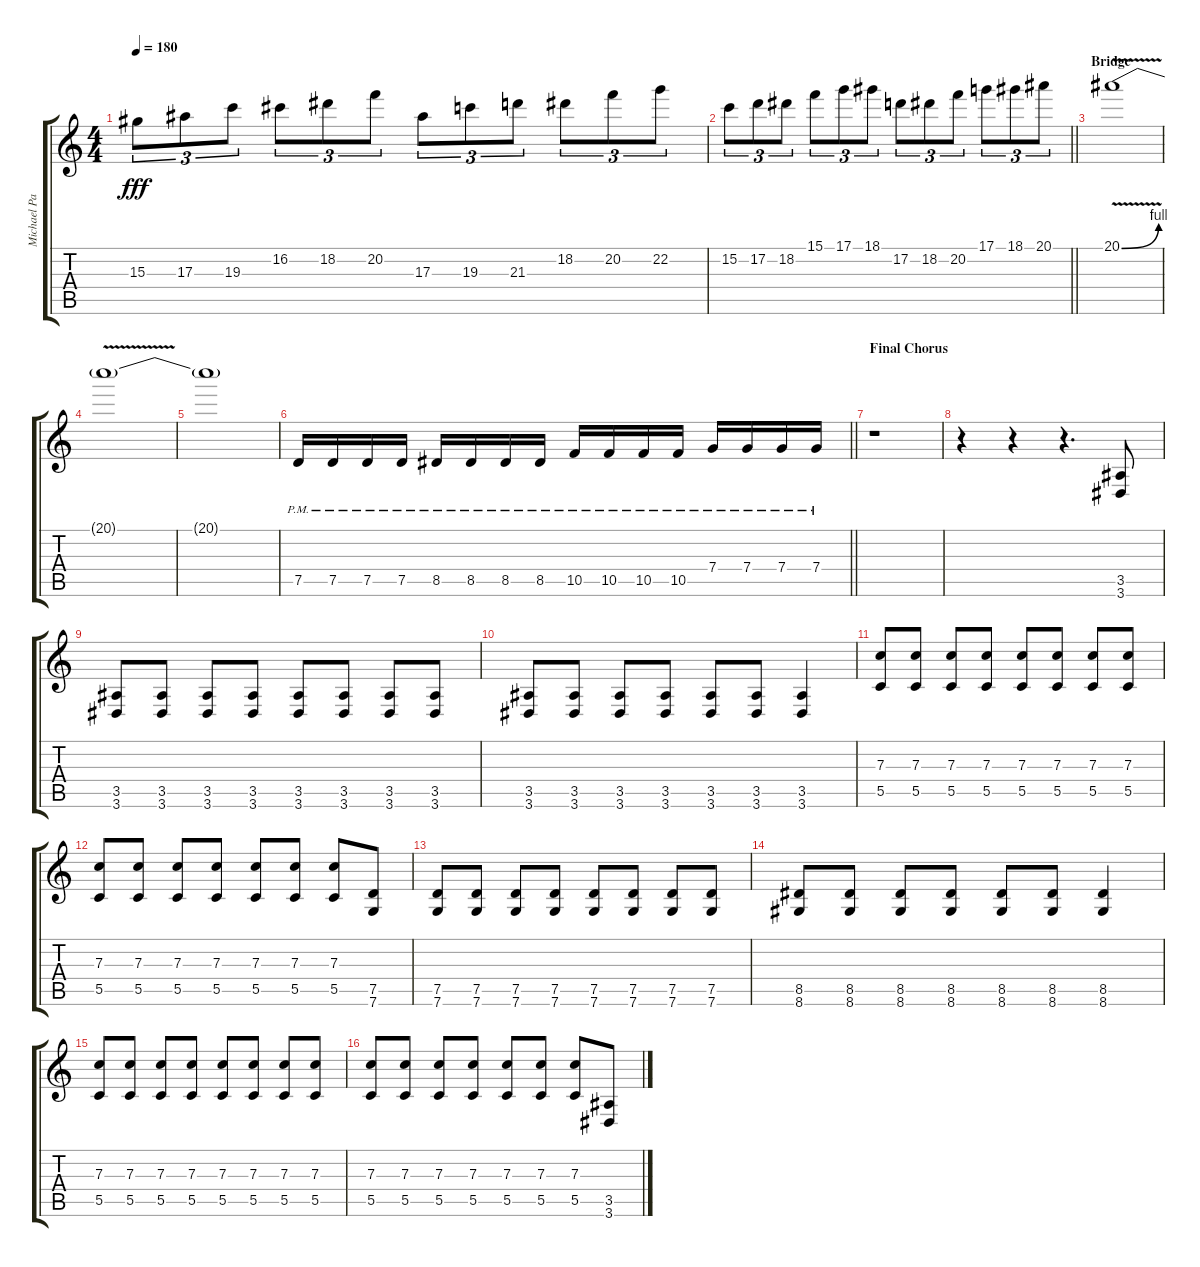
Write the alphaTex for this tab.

\track ("Michael Padget" "Michael Pa") {instrument distortionguitar}
\staff {score tabs}
\tuning (D4 A3 F3 C3 G2 C2) {hide}
\ts (4 4)
\tempo 180
\clef g2
\ks c
15.3.8{tu (3 2) dy fff} 17.3.8{tu (3 2)} 19.3.8{tu (3 2)} 16.2.8{tu (3 2)} 18.2.8{tu (3 2)} 20.2.8{tu (3 2)} 17.3.8{tu (3 2)} 19.3.8{tu (3 2)} 21.3.8{tu (3 2)} 18.2.8{tu (3 2)} 20.2.8{tu (3 2)} 22.2.8{tu (3 2)} |
\barLineRight lightlight
15.2.8{tu (3 2)} 17.2.8{tu (3 2)} 18.2.8{tu (3 2)} 15.1.8{tu (3 2)} 17.1.8{tu (3 2)} 18.1.8{tu (3 2)} 17.2.8{tu (3 2)} 18.2.8{tu (3 2)} 20.2.8{tu (3 2)} 17.1.8{tu (3 2)} 18.1.8{tu (3 2)} 20.1.8{tu (3 2)} |
\section ("" "Bridge")
20.1{be (bend 0 0 60 4) v}.1 |
20.1{t}.1 |
20.1{t}.1 |
\barLineRight lightlight
7.5{pm}.16 7.5{pm}.16 7.5{pm}.16 7.5{pm}.16 8.5{pm}.16 8.5{pm}.16 8.5{pm}.16 8.5{pm}.16 10.5{pm}.16 10.5{pm}.16 10.5{pm}.16 10.5{pm}.16 7.4{pm}.16 7.4{pm}.16 7.4{pm}.16 7.4{pm}.16 |
\section ("" "Final Chorus")
r.1 |
r.4 r.4 r.4{d} (3.5 3.6).8 |
(3.5 3.6).8 (3.5 3.6).8 (3.5 3.6).8 (3.5 3.6).8 (3.5 3.6).8 (3.5 3.6).8 (3.5 3.6).8 (3.5 3.6).8 |
(3.5 3.6).8 (3.5 3.6).8 (3.5 3.6).8 (3.5 3.6).8 (3.5 3.6).8 (3.5 3.6).8 (3.5 3.6).4 |
(7.3 5.5).8 (7.3 5.5).8 (7.3 5.5).8 (7.3 5.5).8 (7.3 5.5).8 (7.3 5.5).8 (7.3 5.5).8 (7.3 5.5).8 |
(7.3 5.5).8 (7.3 5.5).8 (7.3 5.5).8 (7.3 5.5).8 (7.3 5.5).8 (7.3 5.5).8 (7.3 5.5).8 (7.5 7.6).8 |
(7.5 7.6).8 (7.5 7.6).8 (7.5 7.6).8 (7.5 7.6).8 (7.5 7.6).8 (7.5 7.6).8 (7.5 7.6).8 (7.5 7.6).8 |
(8.5 8.6).8 (8.5 8.6).8 (8.5 8.6).8 (8.5 8.6).8 (8.5 8.6).8 (8.5 8.6).8 (8.5 8.6).4 |
(7.3 5.5).8 (7.3 5.5).8 (7.3 5.5).8 (7.3 5.5).8 (7.3 5.5).8 (7.3 5.5).8 (7.3 5.5).8 (7.3 5.5).8 |
(7.3 5.5).8 (7.3 5.5).8 (7.3 5.5).8 (7.3 5.5).8 (7.3 5.5).8 (7.3 5.5).8 (7.3 5.5).8 (3.5 3.6).8
